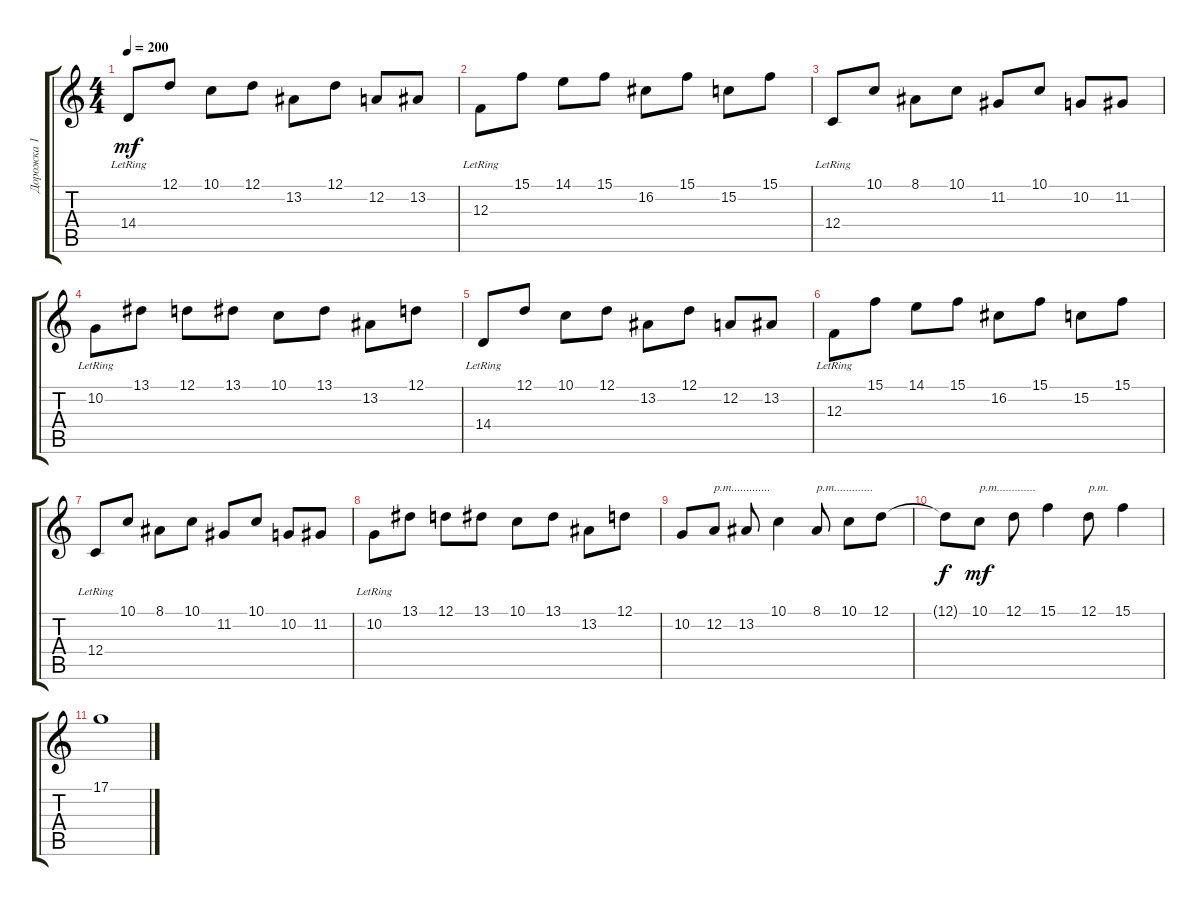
\track ("Дорожка 1" "Дорожка 1") {instrument fx4atmosphere}
\staff {score tabs}
\tuning (D4 A3 F3 C3 G2 D2) {hide}
\ts (4 4)
\tempo 200
\clef g2
\ks c
14.4{lr}.8{dy mf} 12.1.8 10.1.8 12.1.8 13.2.8 12.1.8 12.2.8 13.2.8 |
12.3{lr}.8 15.1.8 14.1.8 15.1.8 16.2.8 15.1.8 15.2.8 15.1.8 |
12.4{lr}.8 10.1.8 8.1.8 10.1.8 11.2.8 10.1.8 10.2.8 11.2.8 |
10.2{lr}.8 13.1.8 12.1.8 13.1.8 10.1.8 13.1.8 13.2.8 12.1.8 |
14.4{lr}.8 12.1.8 10.1.8 12.1.8 13.2.8 12.1.8 12.2.8 13.2.8 |
12.3{lr}.8 15.1.8 14.1.8 15.1.8 16.2.8 15.1.8 15.2.8 15.1.8 |
12.4{lr}.8 10.1.8 8.1.8 10.1.8 11.2.8 10.1.8 10.2.8 11.2.8 |
10.2{lr}.8 13.1.8 12.1.8 13.1.8 10.1.8 13.1.8 13.2.8 12.1.8 |
10.2.8 12.2.8{txt "p.m............."} 13.2.8 10.1.4 8.1.8{txt "p.m............."} 10.1.8 12.1.8 |
12.1{t}.8{dy f} 10.1.8{txt "p.m............." dy mf} 12.1.8 15.1.4 12.1.8{txt "p.m."} 15.1.4 |
17.1.1
